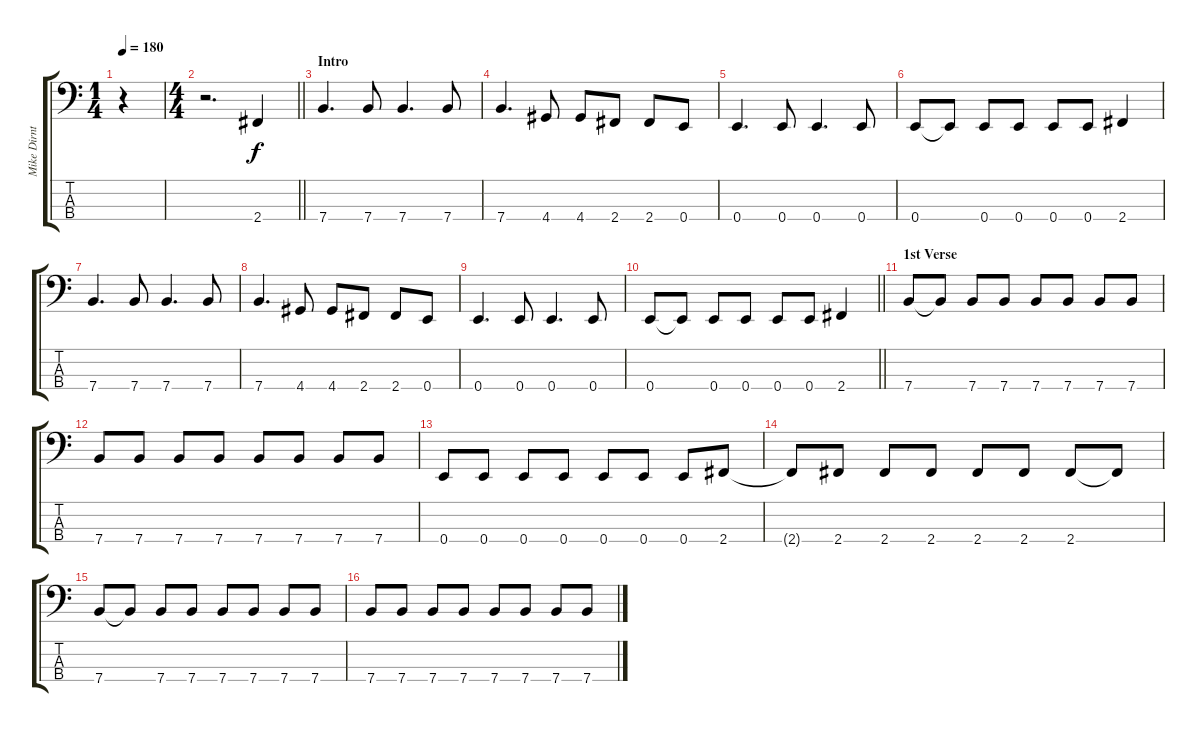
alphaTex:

\track ("Mike Dirnt (Bass)" "Mike Dirnt") {instrument electricbasspick}
\staff {score tabs}
\tuning (G2 D2 A1 E1) {hide}
\ts (1 4)
\tempo 180
\clef f4
\ks c
r.4{dy f instrument electricbasspick} |
\ts (4 4)
\barLineRight lightlight
r.2{d} 2.4.4 |
\section ("" "Intro")
7.4.4{d} 7.4.8 7.4.4{d} 7.4.8 |
7.4.4{d} 4.4.8 4.4.8 2.4.8 2.4.8 0.4.8 |
0.4.4{d} 0.4.8 0.4.4{d} 0.4.8 |
0.4.8 0.4{t}.8 0.4.8 0.4.8 0.4.8 0.4.8 2.4.4 |
7.4.4{d} 7.4.8 7.4.4{d} 7.4.8 |
7.4.4{d} 4.4.8 4.4.8 2.4.8 2.4.8 0.4.8 |
0.4.4{d} 0.4.8 0.4.4{d} 0.4.8 |
\barLineRight lightlight
0.4.8 0.4{t}.8 0.4.8 0.4.8 0.4.8 0.4.8 2.4.4 |
\section ("" "1st Verse")
7.4.8 7.4{t}.8 7.4.8 7.4.8 7.4.8 7.4.8 7.4.8 7.4.8 |
7.4.8 7.4.8 7.4.8 7.4.8 7.4.8 7.4.8 7.4.8 7.4.8 |
0.4.8 0.4.8 0.4.8 0.4.8 0.4.8 0.4.8 0.4.8 2.4.8 |
2.4{t}.8 2.4.8 2.4.8 2.4.8 2.4.8 2.4.8 2.4.8 2.4{t}.8 |
7.4.8 7.4{t}.8 7.4.8 7.4.8 7.4.8 7.4.8 7.4.8 7.4.8 |
7.4.8 7.4.8 7.4.8 7.4.8 7.4.8 7.4.8 7.4.8 7.4.8
